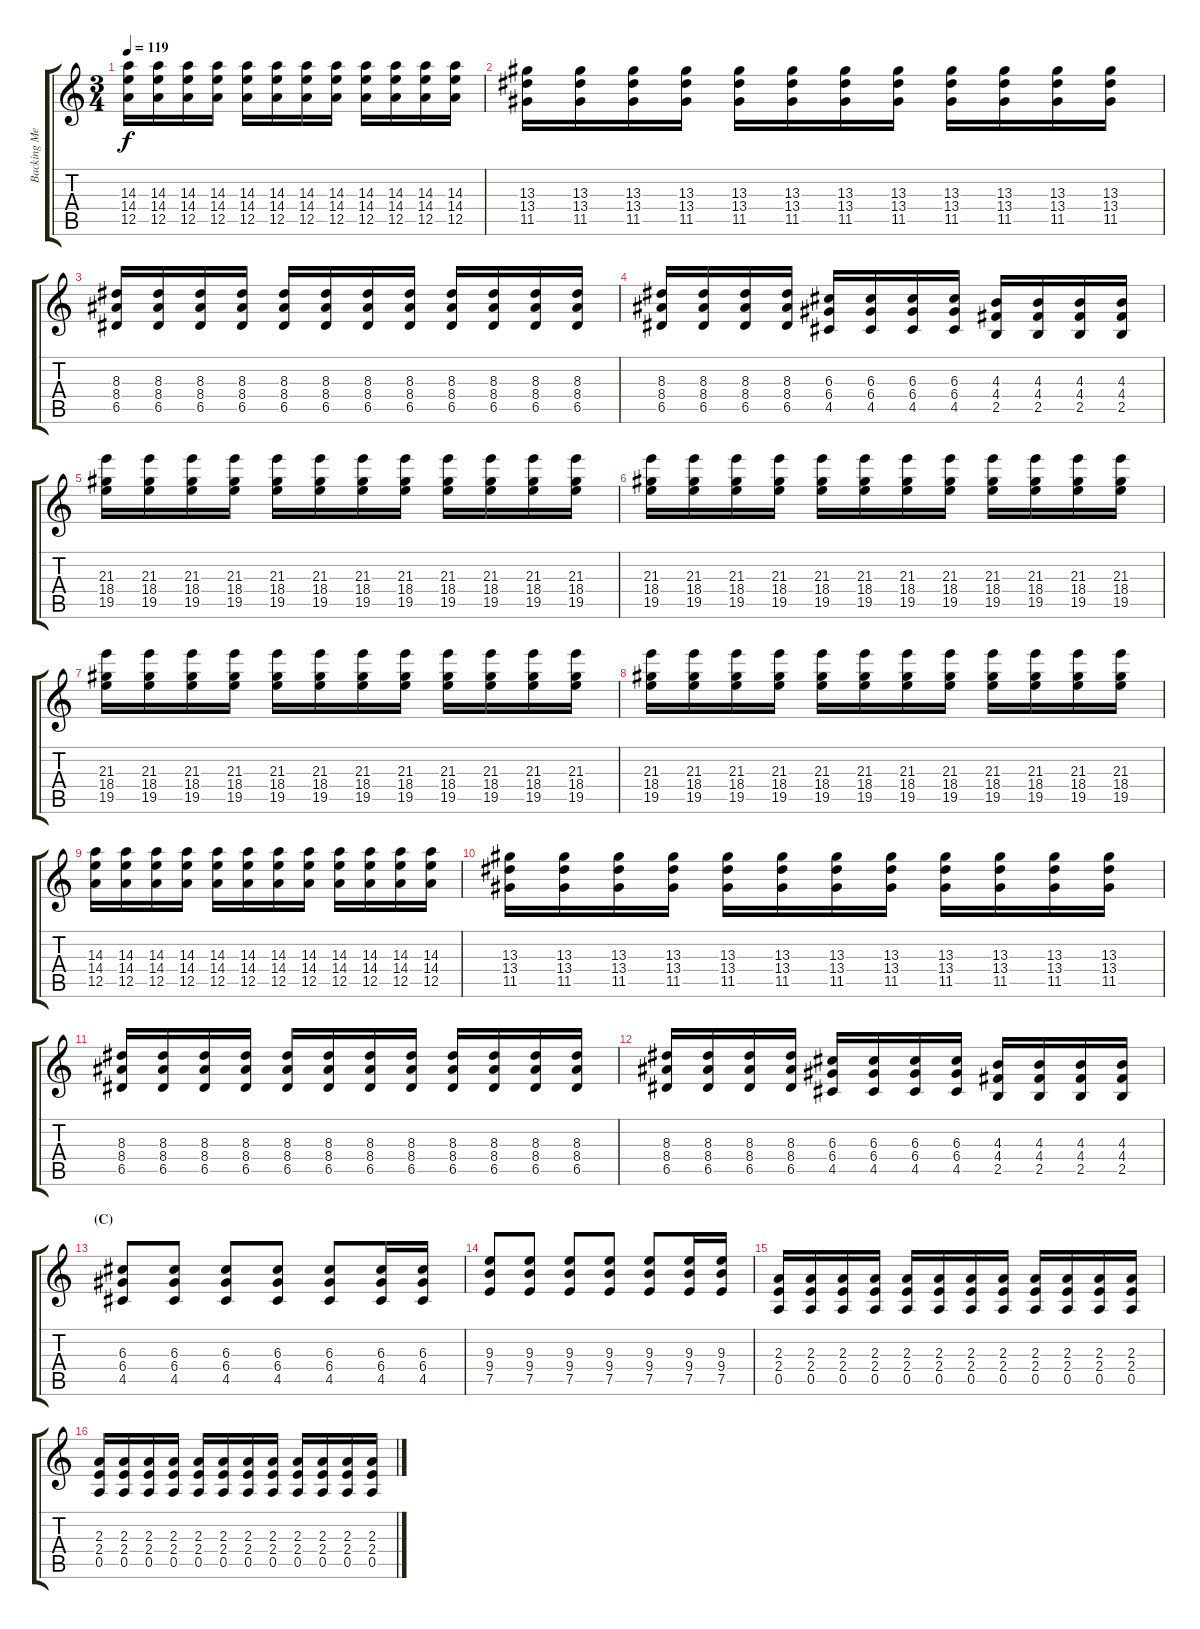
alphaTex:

\track ("Backing Melody" "Backing Me") {instrument electricguitarjazz}
\staff {score tabs}
\tuning (E4 B3 G3 D3 A2 E2) {hide}
\ts (3 4)
\tempo 119
\clef g2
\ks c
(14.3 14.4 12.5).16{dy f} (14.3 14.4 12.5).16 (14.3 14.4 12.5).16 (14.3 14.4 12.5).16 (14.3 14.4 12.5).16 (14.3 14.4 12.5).16 (14.3 14.4 12.5).16 (14.3 14.4 12.5).16 (14.3 14.4 12.5).16 (14.3 14.4 12.5).16 (14.3 14.4 12.5).16 (14.3 14.4 12.5).16 |
(13.3 13.4 11.5).16 (13.3 13.4 11.5).16 (13.3 13.4 11.5).16 (13.3 13.4 11.5).16 (13.3 13.4 11.5).16 (13.3 13.4 11.5).16 (13.3 13.4 11.5).16 (13.3 13.4 11.5).16 (13.3 13.4 11.5).16 (13.3 13.4 11.5).16 (13.3 13.4 11.5).16 (13.3 13.4 11.5).16 |
(8.3 8.4 6.5).16 (8.3 8.4 6.5).16 (8.3 8.4 6.5).16 (8.3 8.4 6.5).16 (8.3 8.4 6.5).16 (8.3 8.4 6.5).16 (8.3 8.4 6.5).16 (8.3 8.4 6.5).16 (8.3 8.4 6.5).16 (8.3 8.4 6.5).16 (8.3 8.4 6.5).16 (8.3 8.4 6.5).16 |
(8.3 8.4 6.5).16 (8.3 8.4 6.5).16 (8.3 8.4 6.5).16 (8.3 8.4 6.5).16 (6.3 6.4 4.5).16 (6.3 6.4 4.5).16 (6.3 6.4 4.5).16 (6.3 6.4 4.5).16 (4.3 4.4 2.5).16 (4.3 4.4 2.5).16 (4.3 4.4 2.5).16 (4.3 4.4 2.5).16 |
(21.3 18.4 19.5).16 (21.3 18.4 19.5).16 (21.3 18.4 19.5).16 (21.3 18.4 19.5).16 (21.3 18.4 19.5).16 (21.3 18.4 19.5).16 (21.3 18.4 19.5).16 (21.3 18.4 19.5).16 (21.3 18.4 19.5).16 (21.3 18.4 19.5).16 (21.3 18.4 19.5).16 (21.3 18.4 19.5).16 |
(21.3 18.4 19.5).16 (21.3 18.4 19.5).16 (21.3 18.4 19.5).16 (21.3 18.4 19.5).16 (21.3 18.4 19.5).16 (21.3 18.4 19.5).16 (21.3 18.4 19.5).16 (21.3 18.4 19.5).16 (21.3 18.4 19.5).16 (21.3 18.4 19.5).16 (21.3 18.4 19.5).16 (21.3 18.4 19.5).16 |
(21.3 18.4 19.5).16 (21.3 18.4 19.5).16 (21.3 18.4 19.5).16 (21.3 18.4 19.5).16 (21.3 18.4 19.5).16 (21.3 18.4 19.5).16 (21.3 18.4 19.5).16 (21.3 18.4 19.5).16 (21.3 18.4 19.5).16 (21.3 18.4 19.5).16 (21.3 18.4 19.5).16 (21.3 18.4 19.5).16 |
(21.3 18.4 19.5).16 (21.3 18.4 19.5).16 (21.3 18.4 19.5).16 (21.3 18.4 19.5).16 (21.3 18.4 19.5).16 (21.3 18.4 19.5).16 (21.3 18.4 19.5).16 (21.3 18.4 19.5).16 (21.3 18.4 19.5).16 (21.3 18.4 19.5).16 (21.3 18.4 19.5).16 (21.3 18.4 19.5).16 |
(14.3 14.4 12.5).16 (14.3 14.4 12.5).16 (14.3 14.4 12.5).16 (14.3 14.4 12.5).16 (14.3 14.4 12.5).16 (14.3 14.4 12.5).16 (14.3 14.4 12.5).16 (14.3 14.4 12.5).16 (14.3 14.4 12.5).16 (14.3 14.4 12.5).16 (14.3 14.4 12.5).16 (14.3 14.4 12.5).16 |
(13.3 13.4 11.5).16 (13.3 13.4 11.5).16 (13.3 13.4 11.5).16 (13.3 13.4 11.5).16 (13.3 13.4 11.5).16 (13.3 13.4 11.5).16 (13.3 13.4 11.5).16 (13.3 13.4 11.5).16 (13.3 13.4 11.5).16 (13.3 13.4 11.5).16 (13.3 13.4 11.5).16 (13.3 13.4 11.5).16 |
(8.3 8.4 6.5).16 (8.3 8.4 6.5).16 (8.3 8.4 6.5).16 (8.3 8.4 6.5).16 (8.3 8.4 6.5).16 (8.3 8.4 6.5).16 (8.3 8.4 6.5).16 (8.3 8.4 6.5).16 (8.3 8.4 6.5).16 (8.3 8.4 6.5).16 (8.3 8.4 6.5).16 (8.3 8.4 6.5).16 |
(8.3 8.4 6.5).16 (8.3 8.4 6.5).16 (8.3 8.4 6.5).16 (8.3 8.4 6.5).16 (6.3 6.4 4.5).16 (6.3 6.4 4.5).16 (6.3 6.4 4.5).16 (6.3 6.4 4.5).16 (4.3 4.4 2.5).16 (4.3 4.4 2.5).16 (4.3 4.4 2.5).16 (4.3 4.4 2.5).16 |
\section ("" "(C)")
(6.3 6.4 4.5).8 (6.3 6.4 4.5).8 (6.3 6.4 4.5).8 (6.3 6.4 4.5).8 (6.3 6.4 4.5).8 (6.3 6.4 4.5).16 (6.3 6.4 4.5).16 |
(9.3 9.4 7.5).8 (9.3 9.4 7.5).8 (9.3 9.4 7.5).8 (9.3 9.4 7.5).8 (9.3 9.4 7.5).8 (9.3 9.4 7.5).16 (9.3 9.4 7.5).16 |
(2.3 2.4 0.5).16 (2.3 2.4 0.5).16 (2.3 2.4 0.5).16 (2.3 2.4 0.5).16 (2.3 2.4 0.5).16 (2.3 2.4 0.5).16 (2.3 2.4 0.5).16 (2.3 2.4 0.5).16 (2.3 2.4 0.5).16 (2.3 2.4 0.5).16 (2.3 2.4 0.5).16 (2.3 2.4 0.5).16 |
(2.3 2.4 0.5).16 (2.3 2.4 0.5).16 (2.3 2.4 0.5).16 (2.3 2.4 0.5).16 (2.3 2.4 0.5).16 (2.3 2.4 0.5).16 (2.3 2.4 0.5).16 (2.3 2.4 0.5).16 (2.3 2.4 0.5).16 (2.3 2.4 0.5).16 (2.3 2.4 0.5).16 (2.3 2.4 0.5).16
